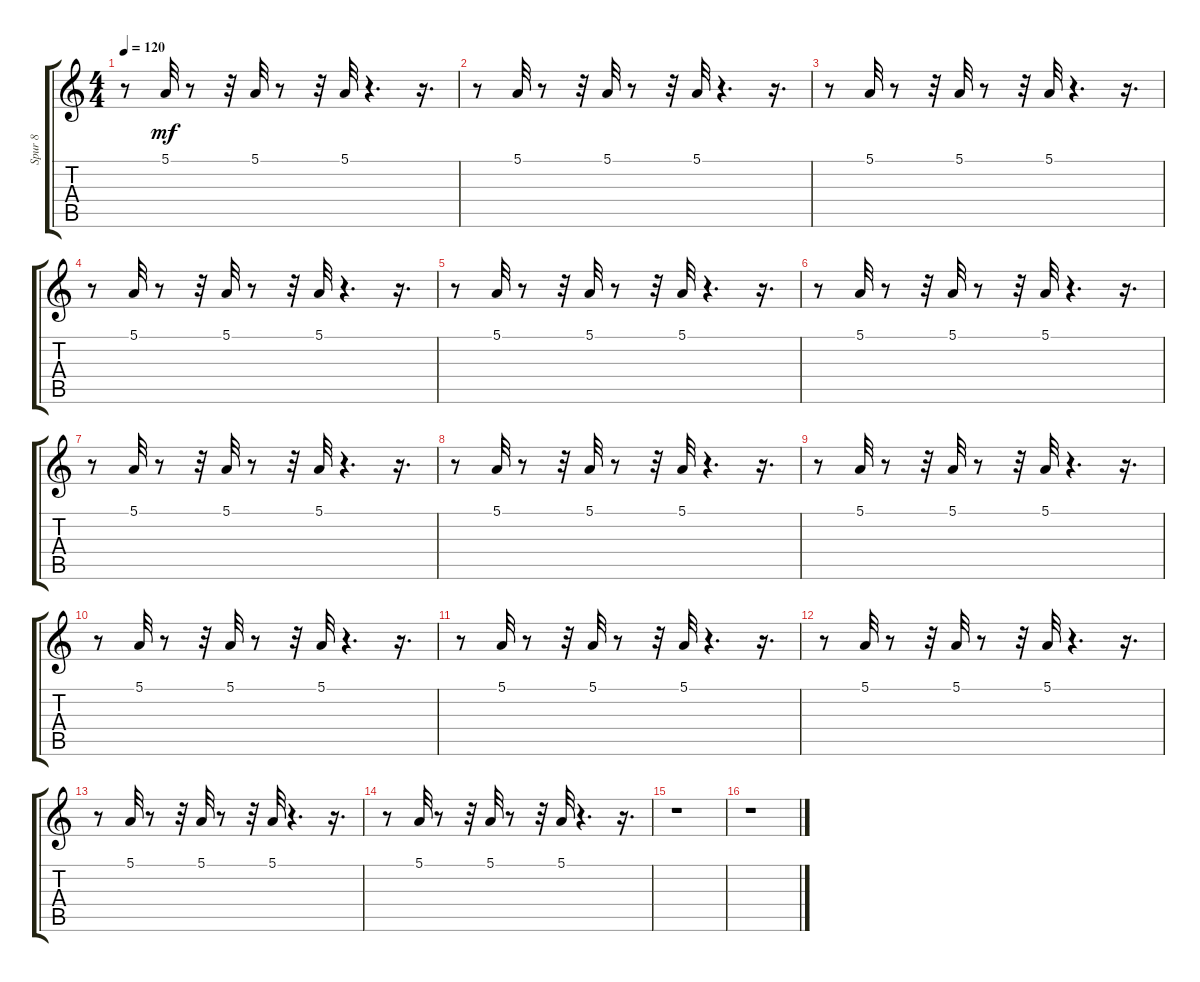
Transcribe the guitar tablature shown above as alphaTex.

\track ("Spur 8" "Spur 8") {instrument harmonica}
\staff {score tabs}
\tuning (E4 B3 G3 D3 A2 E2) {hide}
\ts (4 4)
\tempo 120
\clef g2
\ks c
r.8{dy mf} 5.1.32 r.8 r.32 5.1.32 r.8 r.32 5.1.32 r.4{d} r.16{d} |
r.8 5.1.32 r.8 r.32 5.1.32 r.8 r.32 5.1.32 r.4{d} r.16{d} |
r.8 5.1.32 r.8 r.32 5.1.32 r.8 r.32 5.1.32 r.4{d} r.16{d} |
r.8 5.1.32 r.8 r.32 5.1.32 r.8 r.32 5.1.32 r.4{d} r.16{d} |
r.8 5.1.32 r.8 r.32 5.1.32 r.8 r.32 5.1.32 r.4{d} r.16{d} |
r.8 5.1.32 r.8 r.32 5.1.32 r.8 r.32 5.1.32 r.4{d} r.16{d} |
r.8 5.1.32 r.8 r.32 5.1.32 r.8 r.32 5.1.32 r.4{d} r.16{d} |
r.8 5.1.32 r.8 r.32 5.1.32 r.8 r.32 5.1.32 r.4{d} r.16{d} |
r.8 5.1.32 r.8 r.32 5.1.32 r.8 r.32 5.1.32 r.4{d} r.16{d} |
r.8 5.1.32 r.8 r.32 5.1.32 r.8 r.32 5.1.32 r.4{d} r.16{d} |
r.8 5.1.32 r.8 r.32 5.1.32 r.8 r.32 5.1.32 r.4{d} r.16{d} |
r.8 5.1.32 r.8 r.32 5.1.32 r.8 r.32 5.1.32 r.4{d} r.16{d} |
r.8 5.1.32 r.8 r.32 5.1.32 r.8 r.32 5.1.32 r.4{d} r.16{d} |
r.8 5.1.32 r.8 r.32 5.1.32 r.8 r.32 5.1.32 r.4{d} r.16{d} |
r.1 |
r.1
